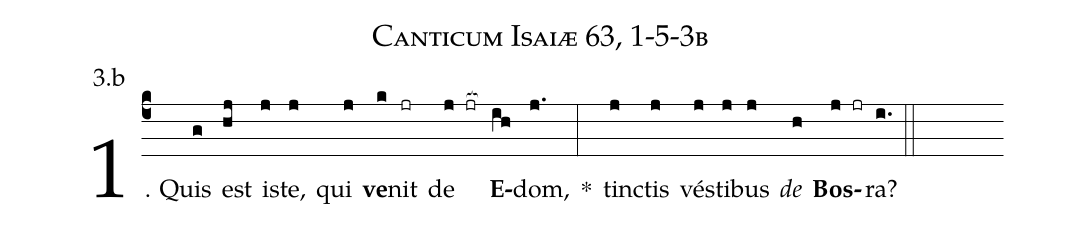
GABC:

name: Canticum Isaiæ 63, 1-5-3b;
annotation: 3.b;
%%
(c4)1. Quis(g) est(hj) is(j)te,(j) qui(j) <b>ve</b>(k)nit(jr) de(j jr[ocb:1{]) <b>E</b>(ih[ocb:0}])dom,(j.) *(:) tinc(j)tis(j) vés(j)ti(j)bus(j) <i>de</i>(h) <b>Bos</b>(j jr)ra?(i.) (::)
